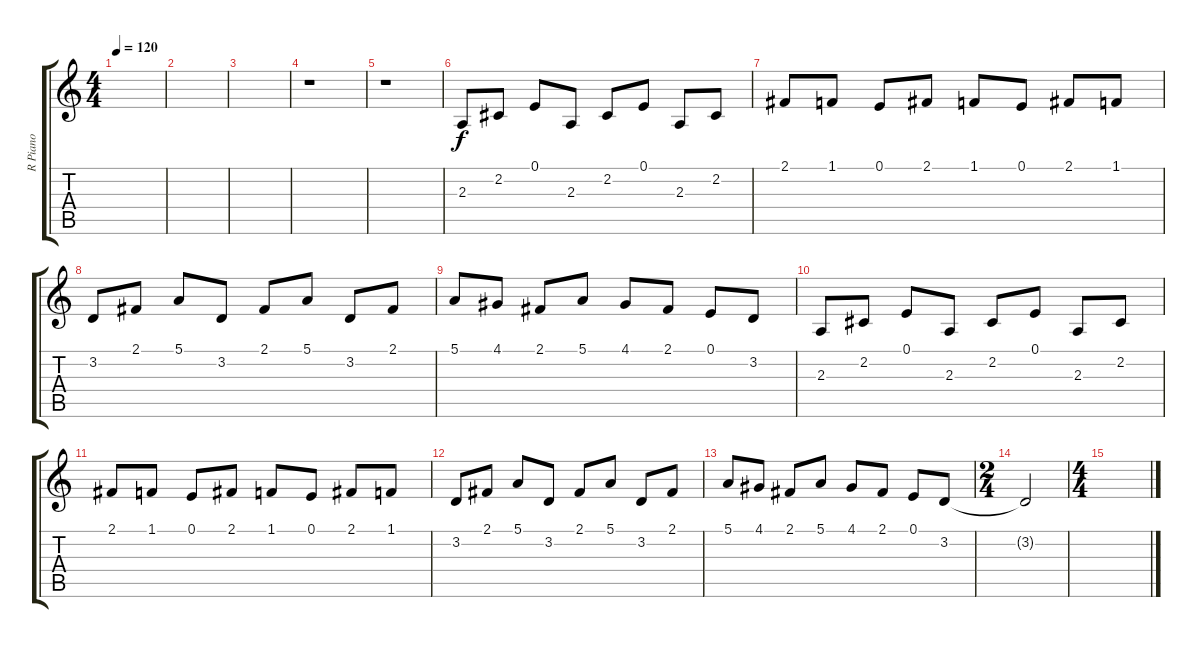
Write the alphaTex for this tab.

\track ("R Piano" "R Piano") {instrument acousticgrandpiano}
\staff {score tabs}
\tuning (E4 B3 G3 D3 A2 E2) {hide}
\ts (4 4)
\tempo 120
\clef g2
\ks c
|
|
|
r.1 |
r.1 |
2.3.8 2.2.8 0.1.8 2.3.8 2.2.8 0.1.8 2.3.8 2.2.8 |
2.1.8 1.1.8 0.1.8 2.1.8 1.1.8 0.1.8 2.1.8 1.1.8 |
3.2.8 2.1.8 5.1.8 3.2.8 2.1.8 5.1.8 3.2.8 2.1.8 |
5.1.8 4.1.8 2.1.8 5.1.8 4.1.8 2.1.8 0.1.8 3.2.8 |
2.3.8 2.2.8 0.1.8 2.3.8 2.2.8 0.1.8 2.3.8 2.2.8 |
2.1.8 1.1.8 0.1.8 2.1.8 1.1.8 0.1.8 2.1.8 1.1.8 |
3.2.8 2.1.8 5.1.8 3.2.8 2.1.8 5.1.8 3.2.8 2.1.8 |
5.1.8 4.1.8 2.1.8 5.1.8 4.1.8 2.1.8 0.1.8 3.2.8 |
\ts (2 4)
3.2{t}.2 |
\ts (4 4)
